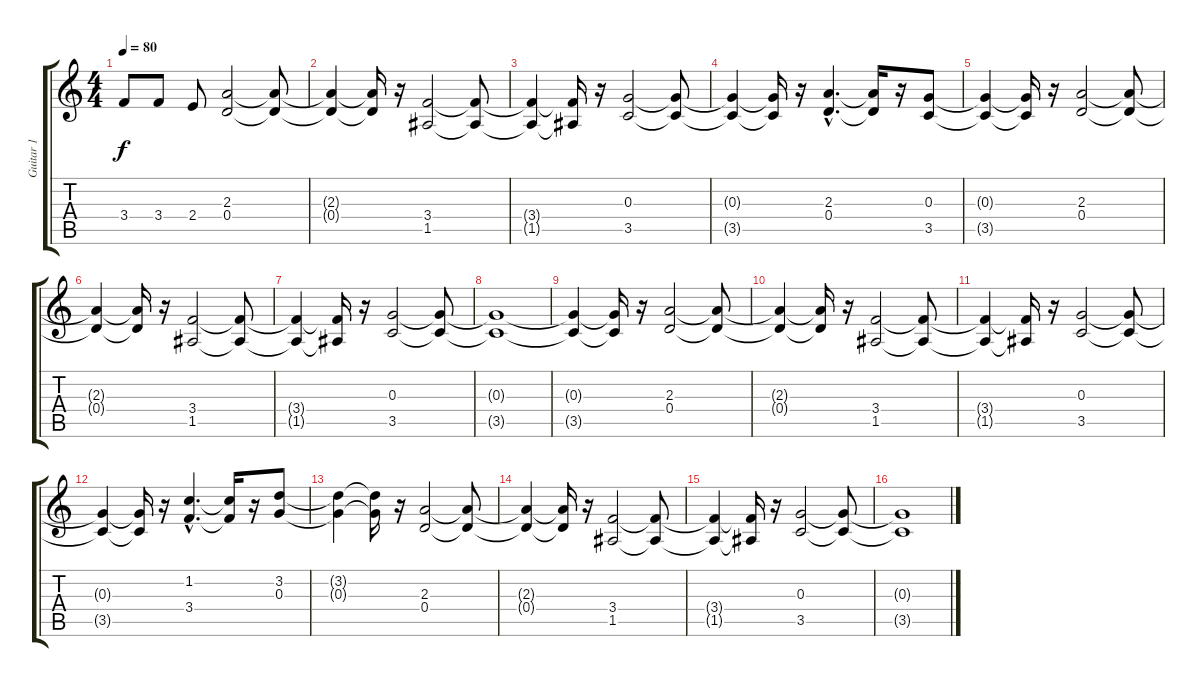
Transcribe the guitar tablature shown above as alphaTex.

\track ("Guitar 1" "Guitar 1") {instrument distortionguitar}
\staff {score tabs}
\tuning (E4 B3 G3 D3 A2 E2) {hide}
\ts (4 4)
\tempo 80
\clef g2
\ks c
3.4.8{dy f} 3.4.8 2.4.8 (2.3 0.4).2 (2.3{t} 0.4{t}).8 |
(2.3{t} 0.4{t}).4 (2.3{t} 0.4{t}).16 r.16 (3.4 1.5).2 (3.4{t} 1.5{t}).8 |
(3.4{t} 1.5{t}).4 (3.4{t} 1.5{t}).16 r.16 (0.3 3.5).2 (0.3{t} 3.5{t}).8 |
(0.3{t} 3.5{t}).4 (0.3{t} 3.5{t}).16 r.16 (2.3{hac} 0.4{hac}).4{d} (2.3{t} 0.4{t}).16 r.16 (0.3 3.5).8 |
(0.3{t} 3.5{t}).4 (0.3{t} 3.5{t}).16 r.16 (2.3 0.4).2 (2.3{t} 0.4{t}).8 |
(2.3{t} 0.4{t}).4 (2.3{t} 0.4{t}).16 r.16 (3.4 1.5).2 (3.4{t} 1.5{t}).8 |
(3.4{t} 1.5{t}).4 (3.4{t} 1.5{t}).16 r.16 (0.3 3.5).2 (0.3{t} 3.5{t}).8 |
(0.3{t} 3.5{t}).1 |
(0.3{t} 3.5{t}).4 (0.3{t} 3.5{t}).16 r.16 (2.3 0.4).2 (2.3{t} 0.4{t}).8 |
(2.3{t} 0.4{t}).4 (2.3{t} 0.4{t}).16 r.16 (3.4 1.5).2 (3.4{t} 1.5{t}).8 |
(3.4{t} 1.5{t}).4 (3.4{t} 1.5{t}).16 r.16 (0.3 3.5).2 (0.3{t} 3.5{t}).8 |
(0.3{t} 3.5{t}).4 (0.3{t} 3.5{t}).16 r.16 (1.2{hac} 3.4{hac}).4{d} (1.2{t} 3.4{t}).16 r.16 (3.2 0.3).8 |
(3.2{t} 0.3{t}).4 (3.2{t} 0.3{t}).16 r.16 (2.3 0.4).2 (2.3{t} 0.4{t}).8 |
(2.3{t} 0.4{t}).4 (2.3{t} 0.4{t}).16 r.16 (3.4 1.5).2 (3.4{t} 1.5{t}).8 |
(3.4{t} 1.5{t}).4 (3.4{t} 1.5{t}).16 r.16 (0.3 3.5).2 (0.3{t} 3.5{t}).8 |
(0.3{t} 3.5{t}).1
